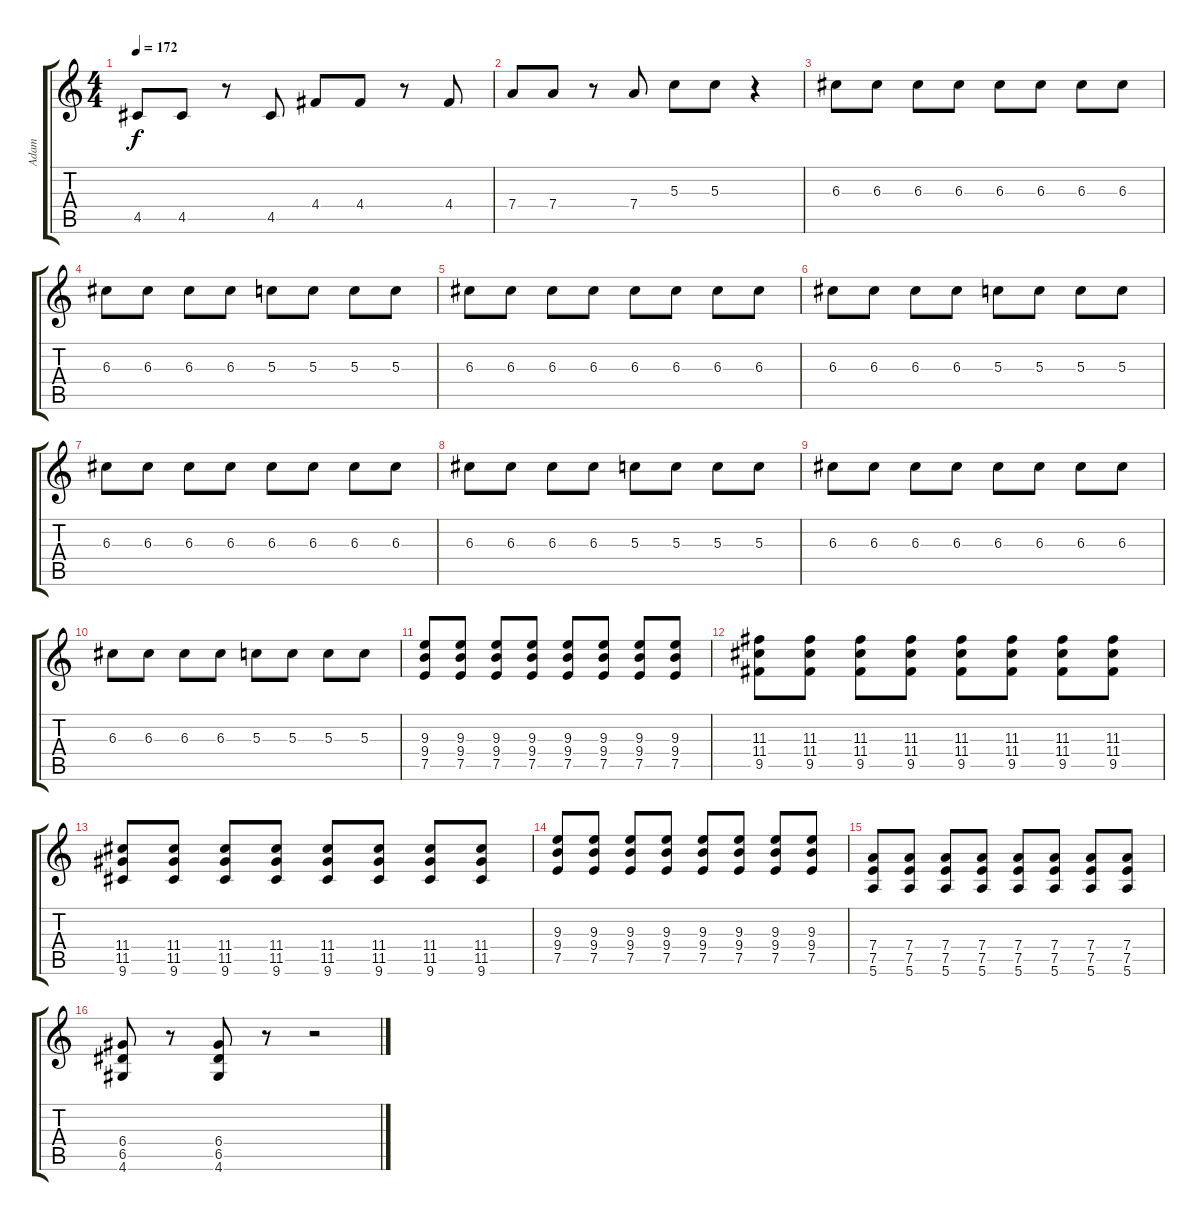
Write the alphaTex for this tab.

\track ("Adam" "Adam") {instrument distortionguitar}
\staff {score tabs}
\tuning (E4 B3 G3 D3 A2 E2) {hide}
\ts (4 4)
\tempo 172
\clef g2
\ks c
4.5.8{dy f} 4.5.8 r.8 4.5.8 4.4.8 4.4.8 r.8 4.4.8 |
7.4.8 7.4.8 r.8 7.4.8 5.3.8 5.3.8 r.4 |
6.3.8 6.3.8 6.3.8 6.3.8 6.3.8 6.3.8 6.3.8 6.3.8 |
6.3.8 6.3.8 6.3.8 6.3.8 5.3.8 5.3.8 5.3.8 5.3.8 |
6.3.8 6.3.8 6.3.8 6.3.8 6.3.8 6.3.8 6.3.8 6.3.8 |
6.3.8 6.3.8 6.3.8 6.3.8 5.3.8 5.3.8 5.3.8 5.3.8 |
6.3.8 6.3.8 6.3.8 6.3.8 6.3.8 6.3.8 6.3.8 6.3.8 |
6.3.8 6.3.8 6.3.8 6.3.8 5.3.8 5.3.8 5.3.8 5.3.8 |
6.3.8 6.3.8 6.3.8 6.3.8 6.3.8 6.3.8 6.3.8 6.3.8 |
6.3.8 6.3.8 6.3.8 6.3.8 5.3.8 5.3.8 5.3.8 5.3.8 |
(9.3 9.4 7.5).8 (9.3 9.4 7.5).8 (9.3 9.4 7.5).8 (9.3 9.4 7.5).8 (9.3 9.4 7.5).8 (9.3 9.4 7.5).8 (9.3 9.4 7.5).8 (9.3 9.4 7.5).8 |
(11.3 11.4 9.5).8 (11.3 11.4 9.5).8 (11.3 11.4 9.5).8 (11.3 11.4 9.5).8 (11.3 11.4 9.5).8 (11.3 11.4 9.5).8 (11.3 11.4 9.5).8 (11.3 11.4 9.5).8 |
(11.4 11.5 9.6).8 (11.4 11.5 9.6).8 (11.4 11.5 9.6).8 (11.4 11.5 9.6).8 (11.4 11.5 9.6).8 (11.4 11.5 9.6).8 (11.4 11.5 9.6).8 (11.4 11.5 9.6).8 |
(9.3 9.4 7.5).8 (9.3 9.4 7.5).8 (9.3 9.4 7.5).8 (9.3 9.4 7.5).8 (9.3 9.4 7.5).8 (9.3 9.4 7.5).8 (9.3 9.4 7.5).8 (9.3 9.4 7.5).8 |
(7.4 7.5 5.6).8 (7.4 7.5 5.6).8 (7.4 7.5 5.6).8 (7.4 7.5 5.6).8 (7.4 7.5 5.6).8 (7.4 7.5 5.6).8 (7.4 7.5 5.6).8 (7.4 7.5 5.6).8 |
(6.4 6.5 4.6).8 r.8 (6.4 6.5 4.6).8 r.8 r.2
